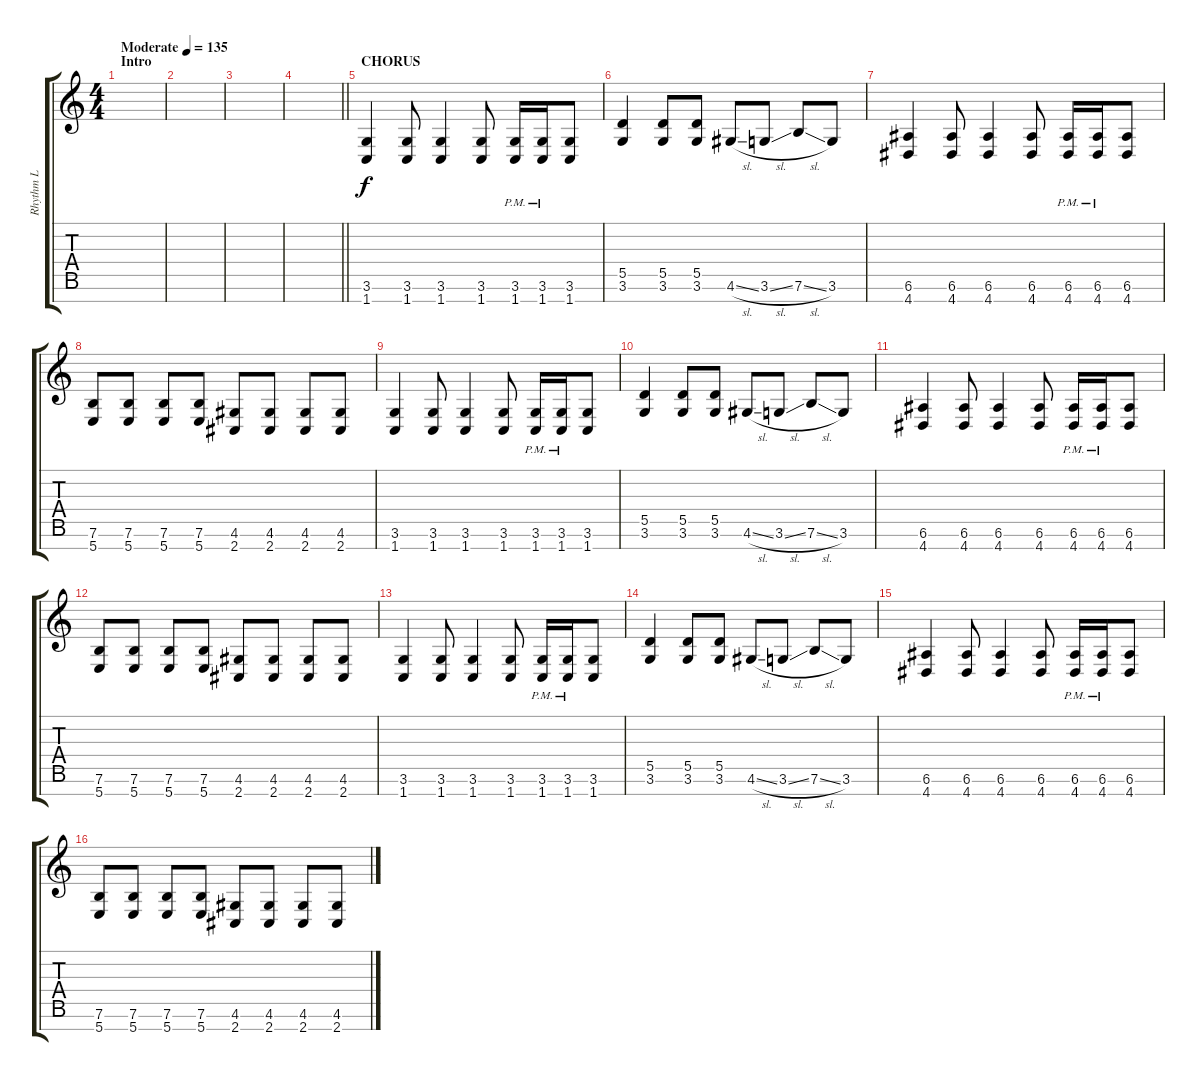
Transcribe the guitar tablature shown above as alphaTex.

\track ("Rhythm L" "Rhythm L") {instrument distortionguitar}
\staff {score tabs}
\tuning (E4 B3 G3 D3 A2 E2 B1) {hide}
\ts (4 4)
\section ("" "Intro")
\tempo (135 "Moderate")
\clef g2
\ks c
|
|
|
\barLineRight lightlight
|
\section ("" "CHORUS")
(3.6 1.7).4 (3.6 1.7).8 (3.6 1.7).4 (3.6 1.7).8 (3.6{pm} 1.7{pm}).16 (3.6{pm} 1.7{pm}).16 (3.6 1.7).8 |
(5.5 3.6).4 (5.5 3.6).8 (5.5 3.6).8 4.6{sl}.8 3.6{sl}.8 7.6{sl}.8 3.6.8 |
(6.6 4.7).4 (6.6 4.7).8 (6.6 4.7).4 (6.6 4.7).8 (6.6{pm} 4.7{pm}).16 (6.6{pm} 4.7{pm}).16 (6.6 4.7).8 |
(7.6 5.7).8 (7.6 5.7).8 (7.6 5.7).8 (7.6 5.7).8 (4.6 2.7).8 (4.6 2.7).8 (4.6 2.7).8 (4.6 2.7).8 |
(3.6 1.7).4 (3.6 1.7).8 (3.6 1.7).4 (3.6 1.7).8 (3.6{pm} 1.7{pm}).16 (3.6{pm} 1.7{pm}).16 (3.6 1.7).8 |
(5.5 3.6).4 (5.5 3.6).8 (5.5 3.6).8 4.6{sl}.8 3.6{sl}.8 7.6{sl}.8 3.6.8 |
(6.6 4.7).4 (6.6 4.7).8 (6.6 4.7).4 (6.6 4.7).8 (6.6{pm} 4.7{pm}).16 (6.6{pm} 4.7{pm}).16 (6.6 4.7).8 |
(7.6 5.7).8 (7.6 5.7).8 (7.6 5.7).8 (7.6 5.7).8 (4.6 2.7).8 (4.6 2.7).8 (4.6 2.7).8 (4.6 2.7).8 |
(3.6 1.7).4 (3.6 1.7).8 (3.6 1.7).4 (3.6 1.7).8 (3.6{pm} 1.7{pm}).16 (3.6{pm} 1.7{pm}).16 (3.6 1.7).8 |
(5.5 3.6).4 (5.5 3.6).8 (5.5 3.6).8 4.6{sl}.8 3.6{sl}.8 7.6{sl}.8 3.6.8 |
(6.6 4.7).4 (6.6 4.7).8 (6.6 4.7).4 (6.6 4.7).8 (6.6{pm} 4.7{pm}).16 (6.6{pm} 4.7{pm}).16 (6.6 4.7).8 |
(7.6 5.7).8 (7.6 5.7).8 (7.6 5.7).8 (7.6 5.7).8 (4.6 2.7).8 (4.6 2.7).8 (4.6 2.7).8 (4.6 2.7).8
